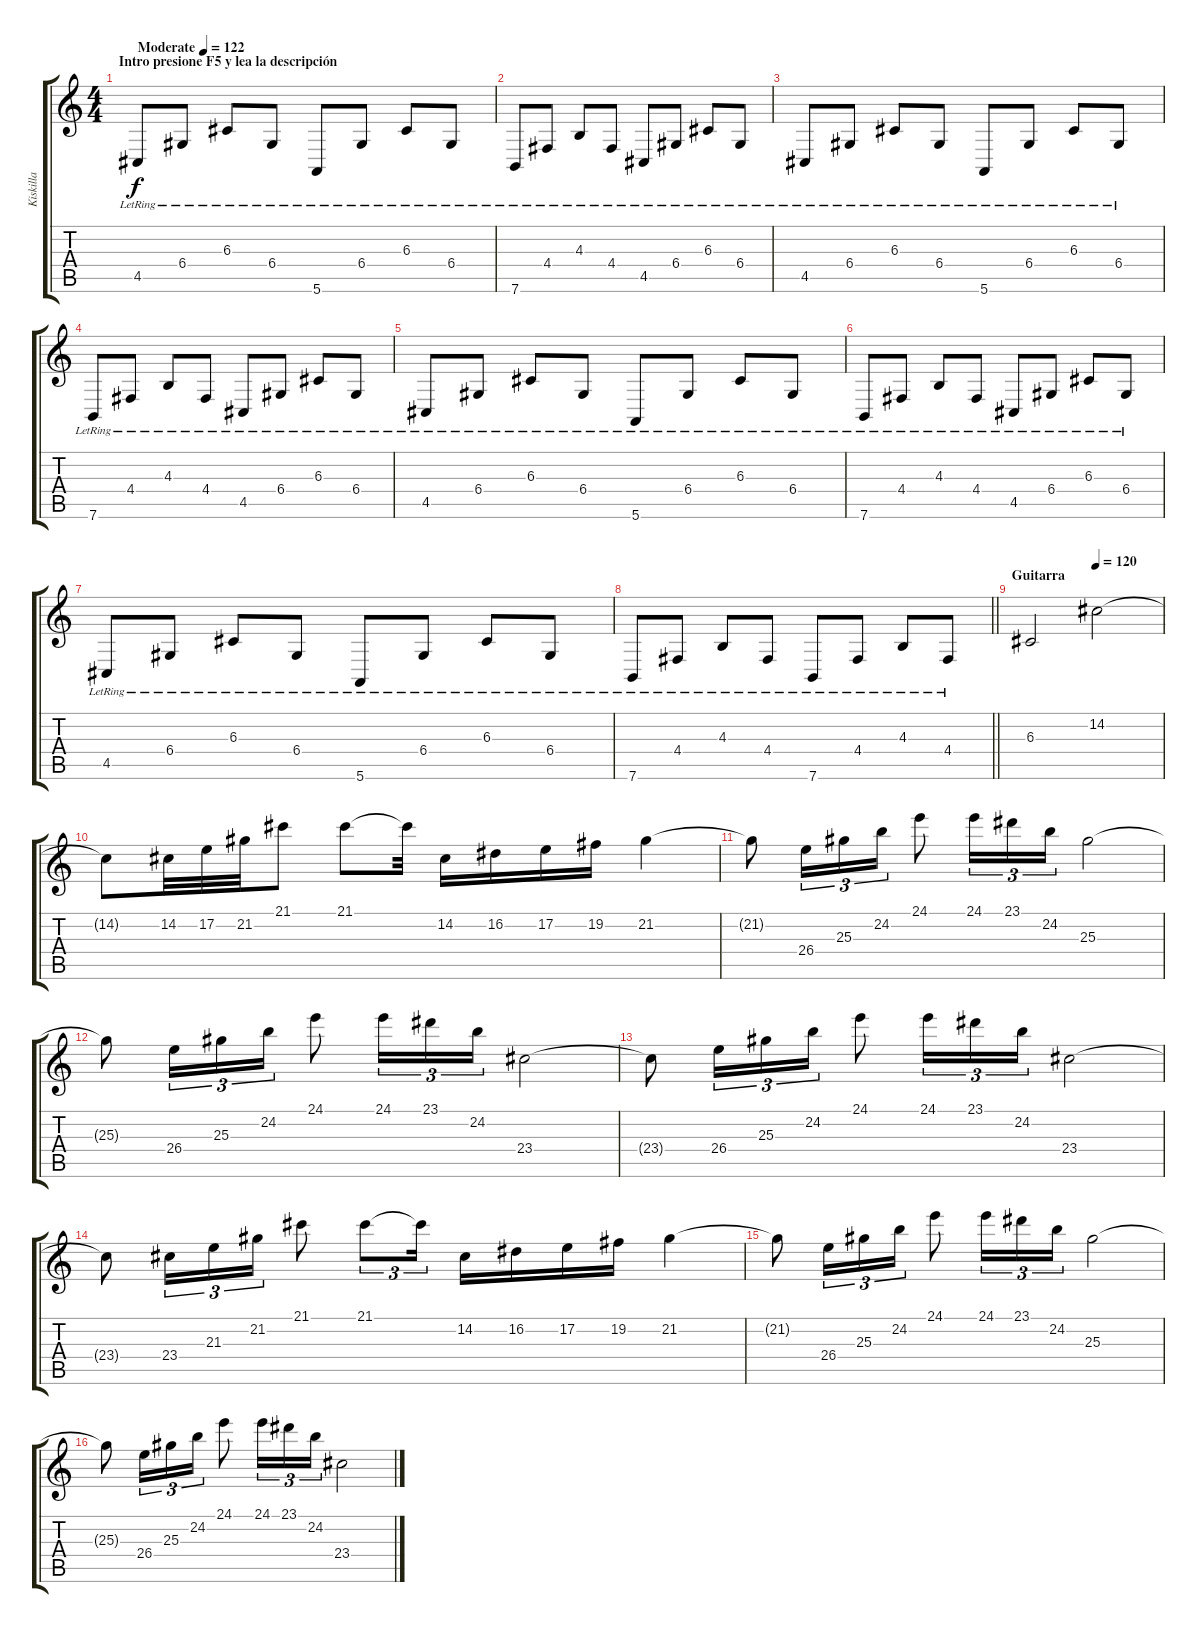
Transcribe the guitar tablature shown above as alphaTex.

\track ("Kiskilla" "Kiskilla") {instrument harpsichord}
\staff {score tabs}
\tuning (E4 B3 G3 D3 A2 E2) {hide}
\ts (4 4)
\section ("" "Intro presione F5 y lea la descripción")
\tempo (122 "Moderate")
\clef g2
\ks c
4.5{lr}.8{dy f instrument harpsichord} 6.4{lr}.8 6.3{lr}.8 6.4{lr}.8 5.6{lr}.8 6.4{lr}.8 6.3{lr}.8 6.4{lr}.8 |
7.6{lr}.8 4.4{lr}.8 4.3{lr}.8 4.4{lr}.8 4.5{lr}.8 6.4{lr}.8 6.3{lr}.8 6.4{lr}.8 |
4.5{lr}.8 6.4{lr}.8 6.3{lr}.8 6.4{lr}.8 5.6{lr}.8 6.4{lr}.8 6.3{lr}.8 6.4{lr}.8 |
7.6{lr}.8 4.4{lr}.8 4.3{lr}.8 4.4{lr}.8 4.5{lr}.8 6.4{lr}.8 6.3{lr}.8 6.4{lr}.8 |
4.5{lr}.8 6.4{lr}.8 6.3{lr}.8 6.4{lr}.8 5.6{lr}.8 6.4{lr}.8 6.3{lr}.8 6.4{lr}.8 |
7.6{lr}.8 4.4{lr}.8 4.3{lr}.8 4.4{lr}.8 4.5{lr}.8 6.4{lr}.8 6.3{lr}.8 6.4{lr}.8 |
4.5{lr}.8 6.4{lr}.8 6.3{lr}.8 6.4{lr}.8 5.6{lr}.8 6.4{lr}.8 6.3{lr}.8 6.4{lr}.8 |
\barLineRight lightlight
7.6{lr}.8 4.4{lr}.8 4.3{lr}.8 4.4{lr}.8 7.6{lr}.8 4.4{lr}.8 4.3{lr}.8 4.4{lr}.8 |
\section ("" "Guitarra")
\tempo (120 0.5)
6.3.2 14.2.2{instrument stringensemble1} |
14.2{t}.8 14.2.32 17.2.32 21.2.32 21.1.8 21.1.8 21.1{t}.32 14.2.16 16.2.16 17.2.16 19.2.16 21.2.4 |
21.2{t}.8 26.4.16{tu (3 2)} 25.3.16{tu (3 2)} 24.2.16{tu (3 2)} 24.1.8 24.1.16{tu (3 2)} 23.1.16{tu (3 2)} 24.2.16{tu (3 2)} 25.3.2 |
25.3{t}.8 26.4.16{tu (3 2)} 25.3.16{tu (3 2)} 24.2.16{tu (3 2)} 24.1.8 24.1.16{tu (3 2)} 23.1.16{tu (3 2)} 24.2.16{tu (3 2)} 23.4.2 |
23.4{t}.8 26.4.16{tu (3 2)} 25.3.16{tu (3 2)} 24.2.16{tu (3 2)} 24.1.8 24.1.16{tu (3 2)} 23.1.16{tu (3 2)} 24.2.16{tu (3 2)} 23.4.2 |
23.4{t}.8 23.4.16{tu (3 2)} 21.3.16{tu (3 2)} 21.2.16{tu (3 2)} 21.1.8 21.1.8{tu (3 2)} 21.1{t}.16{tu (3 2)} 14.2.16 16.2.16 17.2.16 19.2.16 21.2.4 |
21.2{t}.8 26.4.16{tu (3 2)} 25.3.16{tu (3 2)} 24.2.16{tu (3 2)} 24.1.8 24.1.16{tu (3 2)} 23.1.16{tu (3 2)} 24.2.16{tu (3 2)} 25.3.2 |
25.3{t}.8 26.4.16{tu (3 2)} 25.3.16{tu (3 2)} 24.2.16{tu (3 2)} 24.1.8 24.1.16{tu (3 2)} 23.1.16{tu (3 2)} 24.2.16{tu (3 2)} 23.4.2
